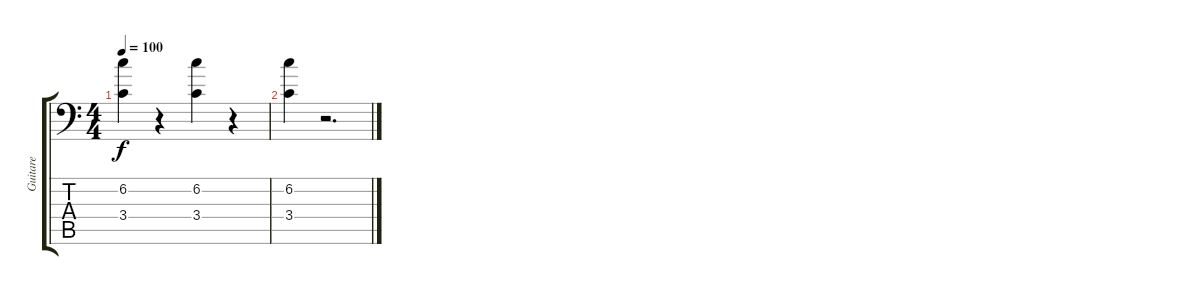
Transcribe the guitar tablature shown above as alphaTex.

\track ("Guitare" "Guitare") {instrument distortionguitar}
\staff {score tabs}
\tuning (B3 Gb3 D3 A2 E2 A1) {hide}
\ts (4 4)
\tempo 100
\clef f4
\ks c
(6.2 3.4).4{dy f} r.4 (6.2 3.4).4 r.4 |
(6.2 3.4).4 r.2{d}
